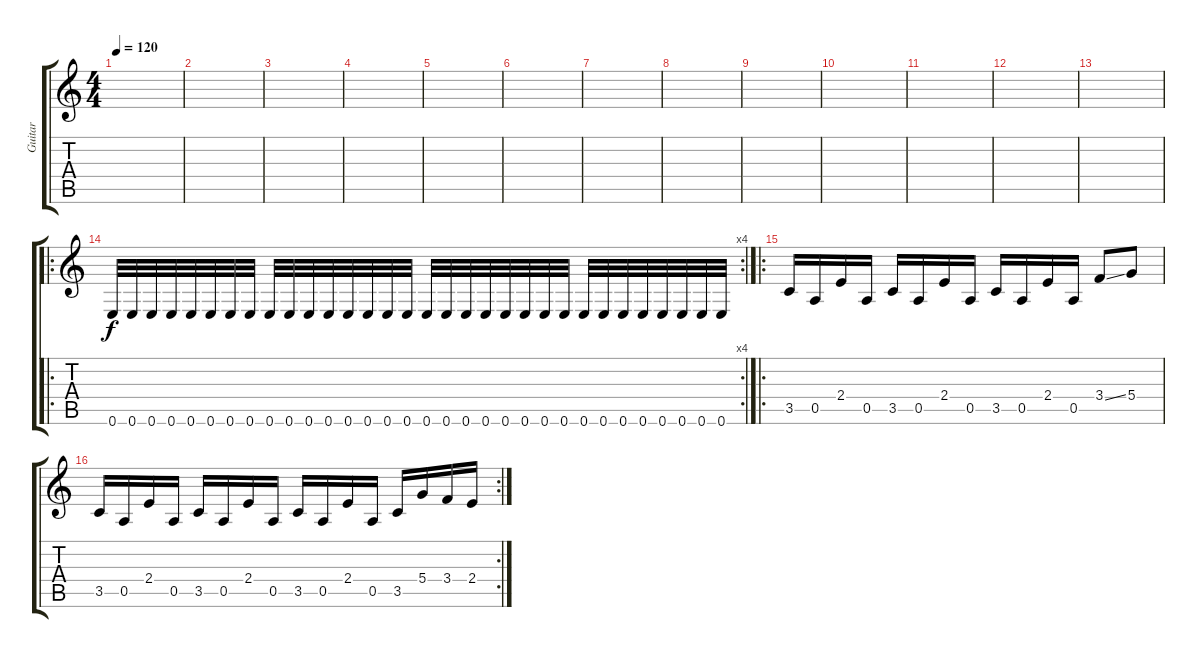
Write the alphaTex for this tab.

\track ("Guitar" "Guitar") {instrument overdrivenguitar}
\staff {score tabs}
\tuning (E4 B3 G3 D3 A2 E2) {hide}
\ts (4 4)
\tempo 120
\clef g2
\ks c
|
|
|
|
|
|
|
|
|
|
|
|
|
\ro
\rc 4
0.6.32 0.6.32 0.6.32 0.6.32 0.6.32 0.6.32 0.6.32 0.6.32 0.6.32 0.6.32 0.6.32 0.6.32 0.6.32 0.6.32 0.6.32 0.6.32 0.6.32 0.6.32 0.6.32 0.6.32 0.6.32 0.6.32 0.6.32 0.6.32 0.6.32 0.6.32 0.6.32 0.6.32 0.6.32 0.6.32 0.6.32 0.6.32 |
\ro
3.5.16 0.5.16 2.4.16 0.5.16 3.5.16 0.5.16 2.4.16 0.5.16 3.5.16 0.5.16 2.4.16 0.5.16 3.4{ss}.8 5.4.8 |
\rc 2
3.5.16 0.5.16 2.4.16 0.5.16 3.5.16 0.5.16 2.4.16 0.5.16 3.5.16 0.5.16 2.4.16 0.5.16 3.5.16 5.4.16 3.4.16 2.4.16
